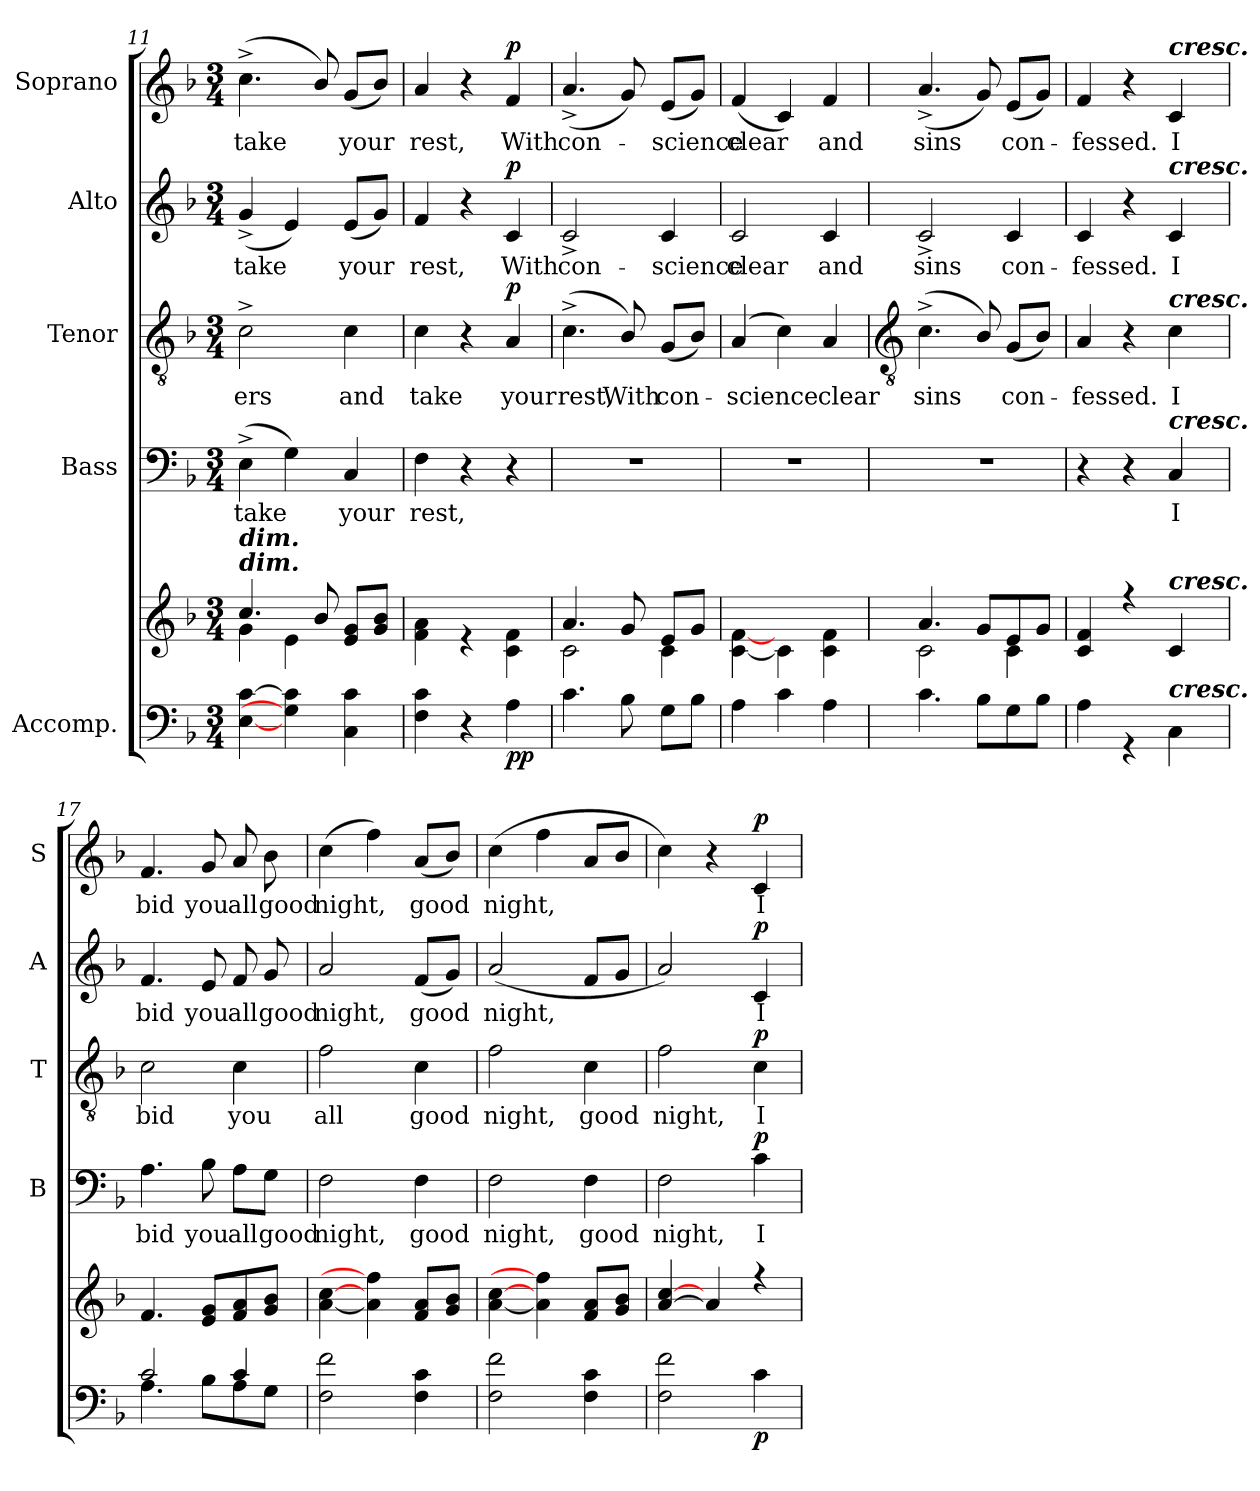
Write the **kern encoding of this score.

**kern	**kern	**dynam	**kern	**text	**dynam	**kern	**text	**dynam	**kern	**text	**dynam	**kern	**text	**dynam
*part5	*part5	*part5	*part4	*part4	*part4	*part3	*part3	*part3	*part2	*part2	*part2	*part1	*part1	*part1
*staff6	*staff5	*staff5/6	*staff4	*staff4	*staff4	*staff3	*staff3	*staff3	*staff2	*staff2	*staff2	*staff1	*staff1	*staff1
*I"Accomp.	*	*	*I"Bass	*	*	*I"Tenor	*	*	*I"Alto	*	*	*I"Soprano	*	*
*	*	*	*I'B	*	*	*I'T	*	*	*I'A	*	*	*I'S	*	*
*clefF4	*clefG2	*	*clefF4	*	*	*clefGv2	*	*	*clefG2	*	*	*clefG2	*	*
*k[b-]	*k[b-]	*	*k[b-]	*	*	*k[b-]	*	*	*k[b-]	*	*	*k[b-]	*	*
*F:	*F:	*	*F:	*	*	*F:	*	*	*F:	*	*	*F:	*	*
*M3/4	*M3/4	*	*M3/4	*	*	*M3/4	*	*	*M3/4	*	*	*M3/4	*	*
=11	=11	=11	=11	=11	=11	=11	=11	=11	=11	=11	=11	=11	=11	=11
*	*^	*	*	*	*	*	*	*	*	*	*	*	*	*
!	!LO:TX:a:Bi:t=dim.	!	!	!	!	!	!	!	!	!	!	!	!	!	!
!	!LO:TX:a:Bi:t=dim.	!	!	!	!	!	!	!	!	!	!	!	!	!	!
!	!	!	!	!	!LO:LY:b	!	!	!LO:LY:b	!	!	!LO:LY:b	!	!	!LO:LY:b	!
[4E [4c	4.cc/	4g\	.	(>4E^	take	.	2c^	-ers	.	(<4g^/	take	.	(<4.cc^	take	.
4G] 4c]	.	4e\	.	4G)	.	.	.	.	.	4e)	.	.	.	.	.
.	8b-/	.	.	.	.	.	.	.	.	.	.	.	8b-/)	.	.
!	!	!	!	!	!LO:LY:b	!	!	!LO:LY:b	!	!	!LO:LY:b	!	!	!LO:LY:b	!
4C 4c	4ryy	8e 8gL	.	4C	your	.	4c	and	.	(<8eL	your	.	(<8gL	your	.
.	.	8g 8b-J	.	.	.	.	.	.	.	8gJ)	.	.	8b-J)	.	.
=12	=12	=12	=12	=12	=12	=12	=12	=12	=12	=12	=12	=12	=12	=12	=12
!	!	!	!	!	!LO:LY:b	!	!	!LO:LY:b	!	!	!LO:LY:b	!	!	!LO:LY:b	!
4F 4c	2.ryy	4f 4a	.	4F	rest,	.	4c	take	.	4f	rest,	.	4a	rest,	.
4r	.	4r	.	4r	.	.	4r	.	.	4r	.	.	4r	.	.
!	!	!	!LO:DY:b=2	!	!	!	!	!LO:LY:b	!	!	!LO:LY:b	!	!	!LO:LY:b	!
!	!	!	!LO:DY:n=1:b	!	!	!	!	!	!LO:DY:b	!	!	!LO:DY:b	!	!	!LO:DY:b
4A	.	4c 4f	p p	4r	.	.	4A	your	p	4c	With	p	4f	With	p
=13	=13	=13	=13	=13	=13	=13	=13	=13	=13	=13	=13	=13	=13	=13	=13
!	!	!	!	!LO:N:vis=1	!	!	!	!LO:LY:b	!	!	!LO:LY:b	!	!	!LO:LY:b	!
4.c	4.a/	2c\	.	2.r	.	.	(<4.c^	rest,	.	2c^	con-	.	(<4.a^	con-	.
!	!	!	!	!	!	!	!	!LO:LY:b	!	!	!	!	!	!	!
8B-\	8g/	.	.	.	.	.	8B-/)	With	.	.	.	.	8g/)	.	.
!	!	!	!	!	!	!	!	!LO:LY:b	!	!	!LO:LY:b	!	!	!LO:LY:b	!
8GL	8e/L	4c\	.	.	.	.	(<8GL	con-	.	4c	-science	.	(<8eL	science	.
8B-J	8g/J	.	.	.	.	.	8B-J)	.	.	.	.	.	8gJ)	.	.
=14	=14	=14	=14	=14	=14	=14	=14	=14	=14	=14	=14	=14	=14	=14	=14
!	!	!	!	!LO:N:vis=1	!	!	!	!LO:LY:b	!	!	!LO:LY:b	!	!	!LO:LY:b	!
4A\	2.ryy	[4c [4f	.	2.r	.	.	(<4A	science	.	2c	clear	.	(<4f	clear	.
4c	.	4c]	.	.	.	.	4c)	.	.	.	.	.	4c)	.	.
!	!	!	!	!	!	!	!	!LO:LY:b	!	!	!LO:LY:b	!	!	!LO:LY:b	!
4A\	.	4c 4f	.	.	.	.	4A	clear	.	4c	and	.	4f	and	.
!!LO:LB:g=z
=15	=15	=15	=15	=15	=15	=15	=15	=15	=15	=15	=15	=15	=15	=15	=15
*	*	*	*	*	*	*	*clefGv2	*	*	*	*	*	*	*	*
!LO:N:vis=1	!	!	!	!LO:N:vis=1	!	!	!	!LO:LY:b	!	!	!LO:LY:b	!	!	!LO:LY:b	!
*^	*	*	*	*	*	*	*	*	*	*	*	*	*	*	*
2.ryy	4.c	4.a/	2c\	.	2.r	.	.	(<4.c^	sins	.	2c^	sins	.	(<4.a^	sins	.
.	8B-\L	8g/L	.	.	.	.	.	8B-/)	.	.	.	.	.	8g/)	.	.
!	!	!	!	!	!	!	!	!	!LO:LY:b	!	!	!LO:LY:b	!	!	!LO:LY:b	!
.	8G\	8e/	4c\	.	.	.	.	(<8GL	con-	.	4c	con-	.	(<8eL	con-	.
.	8B-\J	8g/J	.	.	.	.	.	8B-J)	.	.	.	.	.	8gJ)	.	.
=16	=16	=16	=16	=16	=16	=16	=16	=16	=16	=16	=16	=16	=16	=16	=16	=16
!LO:N:vis=1	!	!	!	!	!	!	!	!	!LO:LY:b	!	!	!LO:LY:b	!	!	!LO:LY:b	!
2.ryy	4A\	4c 4f	2.ryy	.	4r	.	.	4A	fessed.	.	4c	-fessed.	.	4f	fessed.	.
.	4r	4r	.	.	4r	.	.	4r	.	.	4r	.	.	4r	.	.
!	!	!	!	!	!	!	!	!	!	!	!	!	!	!LO:TX:a:Bi:t=cresc.	!	!
!	!	!	!	!	!	!	!	!	!	!	!LO:TX:a:Bi:t=cresc.	!	!	!	!	!
!	!	!	!	!	!	!	!	!LO:TX:a:Bi:t=cresc.	!	!	!	!	!	!	!	!
!	!	!	!	!	!LO:TX:a:Bi:t=cresc.	!	!	!	!	!	!	!	!	!	!	!
!	!	!LO:TX:a:Bi:t=cresc.	!	!	!	!	!	!	!	!	!	!	!	!	!	!
!	!LO:TX:a:Bi:t=cresc.	!	!	!	!	!	!	!	!	!	!	!	!	!	!	!
!	!	!	!	!	!	!LO:LY:b	!	!	!LO:LY:b	!	!	!LO:LY:b	!	!	!LO:LY:b	!
.	4C	4c	.	.	4C	I	.	4c	I	.	4c	I	.	4c	I	.
=17	=17	=17	=17	=17	=17	=17	=17	=17	=17	=17	=17	=17	=17	=17	=17	=17
!	!	!	!	!	!	!LO:LY:b	!	!	!LO:LY:b	!	!	!LO:LY:b	!	!	!LO:LY:b	!
2c/	4.A\	4.f	2.ryy	.	4.A	bid	.	2c	bid	.	4.f	bid	.	4.f	bid	.
!	!	!	!	!	!	!LO:LY:b	!	!	!	!	!	!LO:LY:b	!	!	!LO:LY:b	!
.	8B-\L	8e 8gL	.	.	8B-\	you	.	.	.	.	8e	you	.	8g	you	.
!	!	!	!	!	!	!LO:LY:b	!	!	!LO:LY:b	!	!	!LO:LY:b	!	!	!LO:LY:b	!
4c/	8A\	8f 8a	.	.	8A\L	all	.	4c	you	.	8f	all	.	8a	all	.
!	!	!	!	!	!	!LO:LY:b	!	!	!	!	!	!LO:LY:b	!	!	!LO:LY:b	!
.	8G\J	8g 8b-J	.	.	8G\J	good	.	.	.	.	8g	good	.	8b-	good	.
=18	=18	=18	=18	=18	=18	=18	=18	=18	=18	=18	=18	=18	=18	=18	=18	=18
!LO:N:vis=1	!	!	!	!	!	!LO:LY:b	!	!	!LO:LY:b	!	!	!LO:LY:b	!	!	!LO:LY:b	!
2.ryy	2F 2f	[4a [4cc	2ryy	.	2F	night,	.	2f	all	.	2a	night,	.	(>4cc	night,	.
.	.	4a] 4ff]	.	.	.	.	.	.	.	.	.	.	.	4ff)	.	.
!	!	!	!	!	!	!LO:LY:b	!	!	!LO:LY:b	!	!	!LO:LY:b	!	!	!LO:LY:b	!
.	4F 4c	8f 8aL	8ryy	.	4F	good	.	4c	good	.	(<8fL	good	.	(<8aL	good	.
.	.	8g 8b-J	8ryy	.	.	.	.	.	.	.	8gJ)	.	.	8b-J)	.	.
=19	=19	=19	=19	=19	=19	=19	=19	=19	=19	=19	=19	=19	=19	=19	=19	=19
!LO:N:vis=1	!	!	!	!	!	!LO:LY:b	!	!	!LO:LY:b	!	!	!LO:LY:b	!	!	!LO:LY:b	!
2.ryy	2F 2f	[4a [4cc	2ryy	.	2F	night,	.	2f	night,	.	(<2a	night,	.	(>4cc	night,	.
.	.	4a] 4ff]	.	.	.	.	.	.	.	.	.	.	.	4ff	.	.
!	!	!	!	!	!	!LO:LY:b	!	!	!LO:LY:b	!	!	!	!	!	!	!
.	4F 4c	8f 8aL	8ryy	.	4F	good	.	4c	good	.	8fL	.	.	8aL	.	.
.	.	8g 8b-J	8ryy	.	.	.	.	.	.	.	8gJ	.	.	8b-J	.	.
=20	=20	=20	=20	=20	=20	=20	=20	=20	=20	=20	=20	=20	=20	=20	=20	=20
!LO:N:vis=1	!	!	!	!	!	!LO:LY:b	!	!	!LO:LY:b	!	!	!	!	!	!	!
2.ryy	2F 2f	[4a [4cc	2.ryy	.	2F	night,	.	2f	night,	.	2a)	.	.	4cc)	.	.
.	.	4a]	.	.	.	.	.	.	.	.	.	.	.	4r	.	.
!	!	!	!	!LO:DY:b=2	!	!LO:LY:b	!LO:DY:b	!	!LO:LY:b	!LO:DY:b	!	!LO:LY:b	!LO:DY:b	!	!LO:LY:b	!LO:DY:b
.	4c	4r	.	p	4c	I	p	4c	I	p	4c	I	p	4c	I	p
*v	*v	*	*	*	*	*	*	*	*	*	*	*	*	*	*	*
*	*v	*v	*	*	*	*	*	*	*	*	*	*	*	*	*
=	=	=	=	=	=	=	=	=	=	=	=	=	=	=
*-	*-	*-	*-	*-	*-	*-	*-	*-	*-	*-	*-	*-	*-	*-
